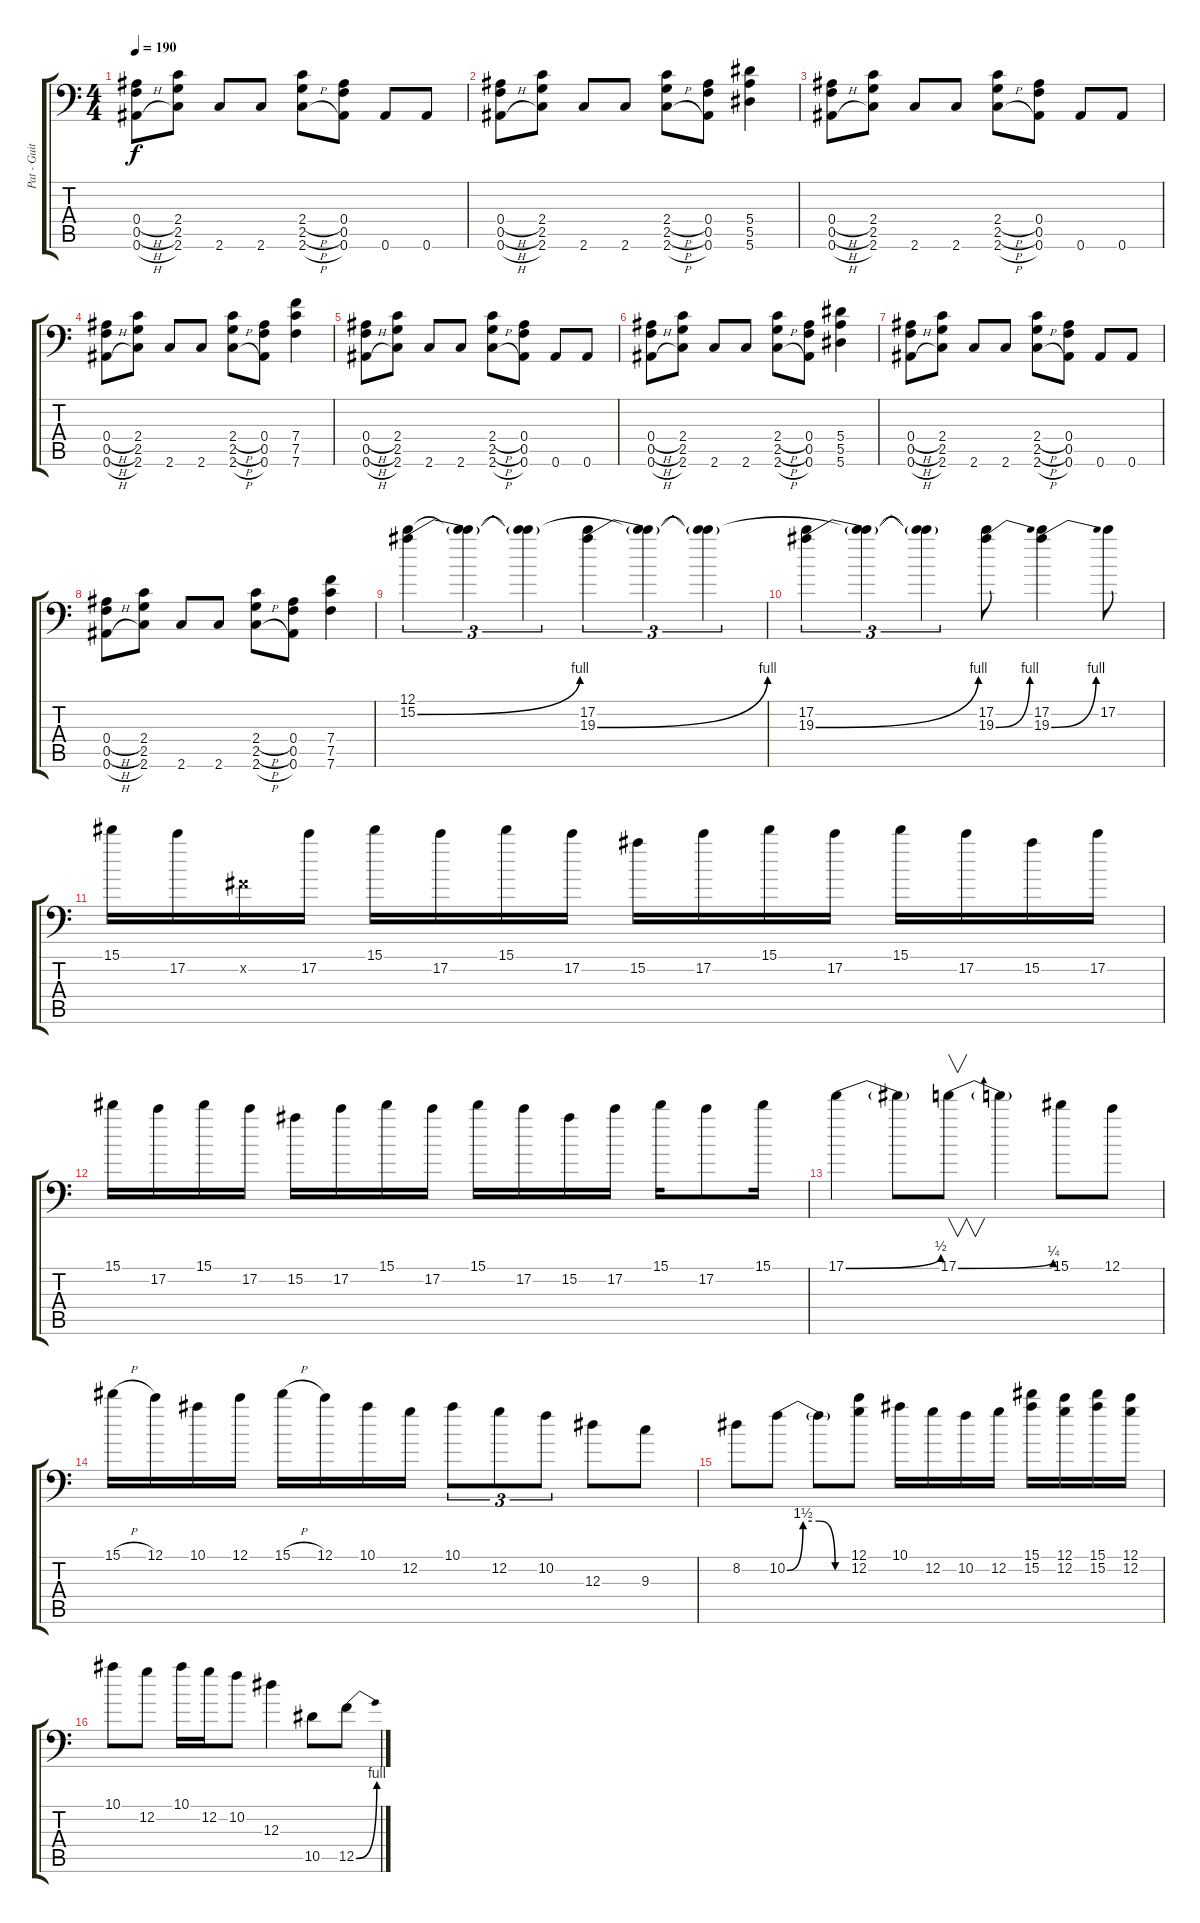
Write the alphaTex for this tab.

\track ("Pat - Guitar" "Pat - Guit") {instrument distortionguitar}
\staff {score tabs}
\tuning (C4 G3 Eb3 Bb2 F2 Bb1) {hide}
\ts (4 4)
\tempo 190
\clef f4
\ks c
(0.4{h} 0.5{h} 0.6{h}).8{dy f instrument distortionguitar} (2.4 2.5 2.6).8 2.6.8 2.6.8 (2.4{h} 2.5{h} 2.6{h}).8 (0.4 0.5 0.6).8 0.6.8 0.6.8 |
(0.4{h} 0.5{h} 0.6{h}).8 (2.4 2.5 2.6).8 2.6.8 2.6.8 (2.4{h} 2.5{h} 2.6{h}).8 (0.4 0.5 0.6).8 (5.4 5.5 5.6).4 |
(0.4{h} 0.5{h} 0.6{h}).8 (2.4 2.5 2.6).8 2.6.8 2.6.8 (2.4{h} 2.5{h} 2.6{h}).8 (0.4 0.5 0.6).8 0.6.8 0.6.8 |
(0.4{h} 0.5{h} 0.6{h}).8 (2.4 2.5 2.6).8 2.6.8 2.6.8 (2.4{h} 2.5{h} 2.6{h}).8 (0.4 0.5 0.6).8 (7.4 7.5 7.6).4 |
(0.4{h} 0.5{h} 0.6{h}).8 (2.4 2.5 2.6).8 2.6.8 2.6.8 (2.4{h} 2.5{h} 2.6{h}).8 (0.4 0.5 0.6).8 0.6.8 0.6.8 |
(0.4{h} 0.5{h} 0.6{h}).8 (2.4 2.5 2.6).8 2.6.8 2.6.8 (2.4{h} 2.5{h} 2.6{h}).8 (0.4 0.5 0.6).8 (5.4 5.5 5.6).4 |
(0.4{h} 0.5{h} 0.6{h}).8 (2.4 2.5 2.6).8 2.6.8 2.6.8 (2.4{h} 2.5{h} 2.6{h}).8 (0.4 0.5 0.6).8 0.6.8 0.6.8 |
(0.4{h} 0.5{h} 0.6{h}).8 (2.4 2.5 2.6).8 2.6.8 2.6.8 (2.4{h} 2.5{h} 2.6{h}).8 (0.4 0.5 0.6).8 (7.4 7.5 7.6).4 |
(12.1 15.2{be (bend 0 0 60 4)}).4{tu (3 2)} (12.1{t} 15.2{t}).4{tu (3 2)} (12.1{t} 15.2{t}).4{tu (3 2)} (17.2 19.3{be (bend 0 0 60 4)}).4{tu (3 2)} (12.1{t} 19.3{t}).4{tu (3 2)} (12.1{t} 19.3{t}).4{tu (3 2)} |
(17.2 19.3{be (bend 0 0 60 4)}).4{tu (3 2)} (12.1{t} 19.3{t}).4{tu (3 2)} (12.1{t} 19.3{t}).4{tu (3 2)} (17.2 19.3{be (bend 0 0 60 4)}).8 (17.2 19.3{be (bend 0 0 60 4)}).4 17.2.8 |
15.1.16 17.2.16 -1.2{x}.16 17.2.16 15.1.16 17.2.16 15.1.16 17.2.16 15.2.16 17.2.16 15.1.16 17.2.16 15.1.16 17.2.16 15.2.16 17.2.16 |
15.1.16 17.2.16 15.1.16 17.2.16 15.2.16 17.2.16 15.1.16 17.2.16 15.1.16 17.2.16 15.2.16 17.2.16 15.1.16 17.2.8 15.1.16 |
17.1{be (bend 0 0 60 2)}.4 17.1{t}.8 17.1{be (bend 0 0 60 1)}.8{v} 17.1{t}.4 15.1.8 12.1.8 |
15.1{h}.16 12.1.16 10.1.16 12.1.16 15.1{h}.16 12.1.16 10.1.16 12.2.16 10.1.8{tu (3 2)} 12.2.8{tu (3 2)} 10.2.8{tu (3 2)} 12.3.8 9.3.8 |
8.2.8 10.2{be (custom 0 0 15 6 30 6 45 0 60 0)}.8 10.2{t}.8 (12.1 12.2).8 10.1.16 12.2.16 10.2.16 12.2.16 (15.1 15.2).16 (12.1 12.2).16 (15.1 15.2).16 (12.1 12.2).16 |
10.1.8 12.2.8 10.1.16 12.2.16 10.2.8 12.3.4 10.5.8 12.5{be (bend 0 0 60 4)}.8
